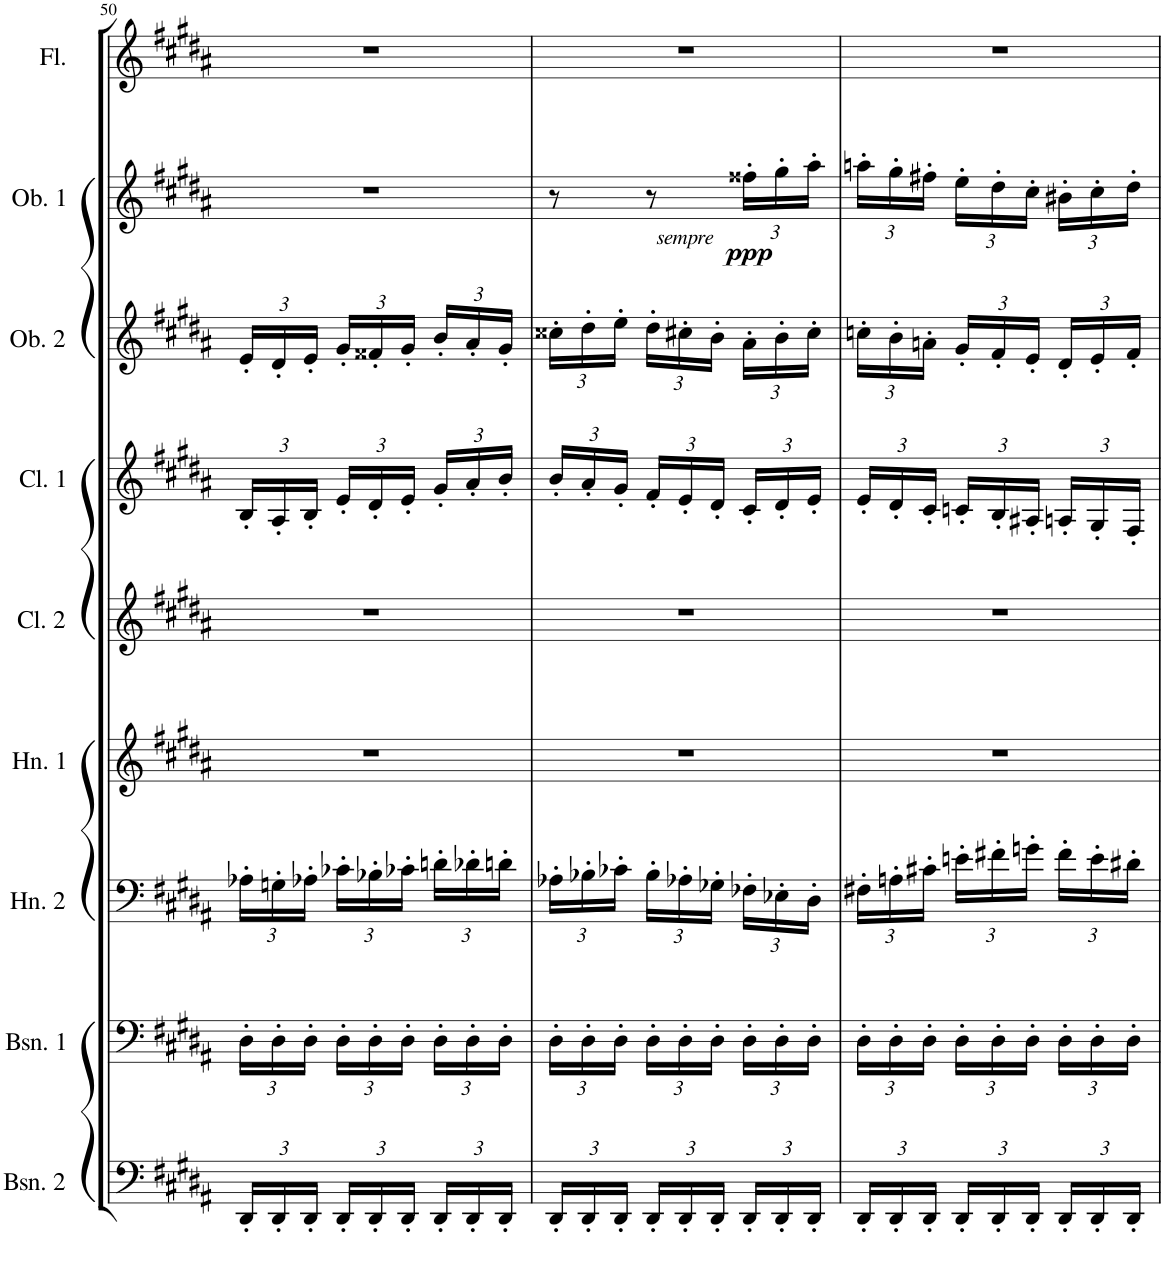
**kern	**kern	**kern	**kern	**kern	**kern	**kern	**kern	**dynam	**kern
*part9	*part8	*part7	*part6	*part5	*part4	*part3	*part2	*part2	*part1
*staff9	*staff8	*staff7	*staff6	*staff5	*staff4	*staff3	*staff2	*staff2	*staff1
*I"Bassoon 2	*I"Bassoon 1	*I"Horn in F	*I"Horn 1 in F	*I"Bb Clarinet	*I"Bb Clarinet 1	*I"Oboe 2	*I"Oboe 1	*	*I"Flute
*I'Bsn. 2	*I'Bsn. 1	*I'Hn. 2	*I'Hn. 1	*I'Cl. 2	*I'Cl. 1	*I'Ob. 2	*I'Ob. 1	*	*I'Fl.
!!LO:PB:g=z
*clefF4	*clefF4	*clefF4	*clefG2	*clefG2	*clefG2	*clefG2	*clefG2	*	*clefG2
*	*	*ITrd4c7	*ITrd4c7	*ITrd1c2	*ITrd1c2	*	*	*	*
*k[f#c#g#d#a#]	*k[f#c#g#d#a#]	*k[f#c#g#d#a#]	*k[f#c#g#d#a#]	*k[f#c#g#d#a#]	*k[f#c#g#d#a#]	*k[f#c#g#d#a#]	*k[f#c#g#d#a#]	*	*k[f#c#g#d#a#]
*M3/8	*M3/8	*M3/8	*M3/8	*M3/8	*M3/8	*M3/8	*M3/8	*	*M3/8
*Xbrackettup	*Xbrackettup	*Xbrackettup	*	*	*Xbrackettup	*Xbrackettup	*	*	*
=50	=50	=50	=50	=50	=50	=50	=50	=50	=50
24DD#'/LL	24D#'\LL	24A-X'\LL	4.r	4.r	24B'/LL	24e'/LL	4.r	.	4.r
24DD#'/	24D#'\	24Gn'\	.	.	24A#'/	24d#'/	.	.	.
24DD#'/JJ	24D#'\JJ	24A-X'\JJ	.	.	24B'/JJ	24e'/JJ	.	.	.
24DD#'/LL	24D#'\LL	24c-X'\LL	.	.	24e'/LL	24g#'/LL	.	.	.
24DD#'/	24D#'\	24B-X'\	.	.	24d#'/	24f##X'/	.	.	.
24DD#'/JJ	24D#'\JJ	24c-X'\JJ	.	.	24e'/JJ	24g#'/JJ	.	.	.
24DD#'/LL	24D#'\LL	24dn'\LL	.	.	24g#'/LL	24b'/LL	.	.	.
24DD#'/	24D#'\	24d-X'\	.	.	24a#'/	24a#'/	.	.	.
24DD#'/JJ	24D#'\JJ	24dn'\JJ	.	.	24b'/JJ	24g#'/JJ	.	.	.
=51	=51	=51	=51	=51	=51	=51	=51	=51	=51
24DD#'/LL	24D#'\LL	24A-X'\LL	4.r	4.r	24b'/LL	24cc##X'\LL	8r	.	4.r
24DD#'/	24D#'\	24B-X'\	.	.	24a#'/	24dd#'\	.	.	.
24DD#'/JJ	24D#'\JJ	24c-X'\JJ	.	.	24g#'/JJ	24ee'\JJ	.	.	.
24DD#'/LL	24D#'\LL	24B-'\LL	.	.	24f#'/LL	24dd#'\LL	8r	.	.
24DD#'/	24D#'\	24A-X'\	.	.	24e'/	24cc#X'\	.	.	.
24DD#'/JJ	24D#'\JJ	24G-X'\JJ	.	.	24d#'/JJ	24b'\JJ	.	.	.
*	*	*	*	*	*	*	*Xbrackettup	*	*
!	!	!	!	!	!	!	!LO:TX:b:i:t=sempre	!	!
!	!	!	!	!	!	!	!	!LO:DY:b	!
24DD#'/LL	24D#'\LL	24F-X'\LL	.	.	24c#'/LL	24a#'\LL	24ff##X'\LL	ppp	.
24DD#'/	24D#'\	24E-X'\	.	.	24d#'/	24b'\	24gg#'\	.	.
24DD#'/JJ	24D#'\JJ	24D#'\JJ	.	.	24e'/JJ	24cc#'\JJ	24aa#'\JJ	.	.
=52	=52	=52	=52	=52	=52	=52	=52	=52	=52
24DD#'/LL	24D#'\LL	24F#X'\LL	4.r	4.r	24e'/LL	24ccn'\LL	24aan'\LL	.	4.r
24DD#'/	24D#'\	24An'\	.	.	24d#'/	24b'\	24gg#'\	.	.
24DD#'/JJ	24D#'\JJ	24c#X'\JJ	.	.	24c#'/JJ	24an'\JJ	24ff#X'\JJ	.	.
24DD#'/LL	24D#'\LL	24en'\LL	.	.	24cn'/LL	24g#'/LL	24ee'\LL	.	.
24DD#'/	24D#'\	24f#X'\	.	.	24B'/	24f#'/	24dd#'\	.	.
24DD#'/JJ	24D#'\JJ	24gn'\JJ	.	.	24A#X'/JJ	24e'/JJ	24cc#'\JJ	.	.
24DD#'/LL	24D#'\LL	24f#'\LL	.	.	24An'/LL	24d#'/LL	24b#X'\LL	.	.
24DD#'/	24D#'\	24e'\	.	.	24G#'/	24e'/	24cc#'\	.	.
24DD#'/JJ	24D#'\JJ	24d#X'\JJ	.	.	24F#'/JJ	24f#'/JJ	24dd#'\JJ	.	.
=	=	=	=	=	=	=	=	=	=
*-	*-	*-	*-	*-	*-	*-	*-	*-	*-
